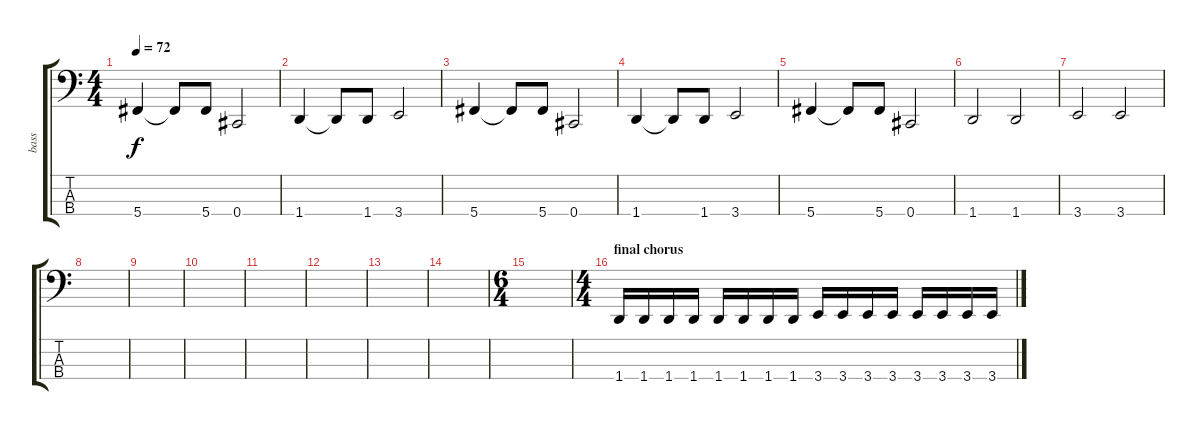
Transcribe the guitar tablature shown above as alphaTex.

\track ("bass" "bass") {instrument electricbassfinger}
\staff {score tabs}
\tuning (Gb2 Db2 Ab1 Db1) {hide}
\ts (4 4)
\tempo 72
\clef f4
\ks c
5.4.4{dy f} 5.4{t}.8 5.4.8 0.4.2 |
1.4.4 1.4{t}.8 1.4.8 3.4.2 |
5.4.4 5.4{t}.8 5.4.8 0.4.2 |
1.4.4 1.4{t}.8 1.4.8 3.4.2 |
5.4.4 5.4{t}.8 5.4.8 0.4.2 |
1.4.2 1.4.2 |
3.4.2 3.4.2 |
|
|
|
|
|
|
|
\ts (6 4)
|
\ts (4 4)
\section ("" "final chorus")
1.4.16 1.4.16 1.4.16 1.4.16 1.4.16 1.4.16 1.4.16 1.4.16 3.4.16 3.4.16 3.4.16 3.4.16 3.4.16 3.4.16 3.4.16 3.4.16
